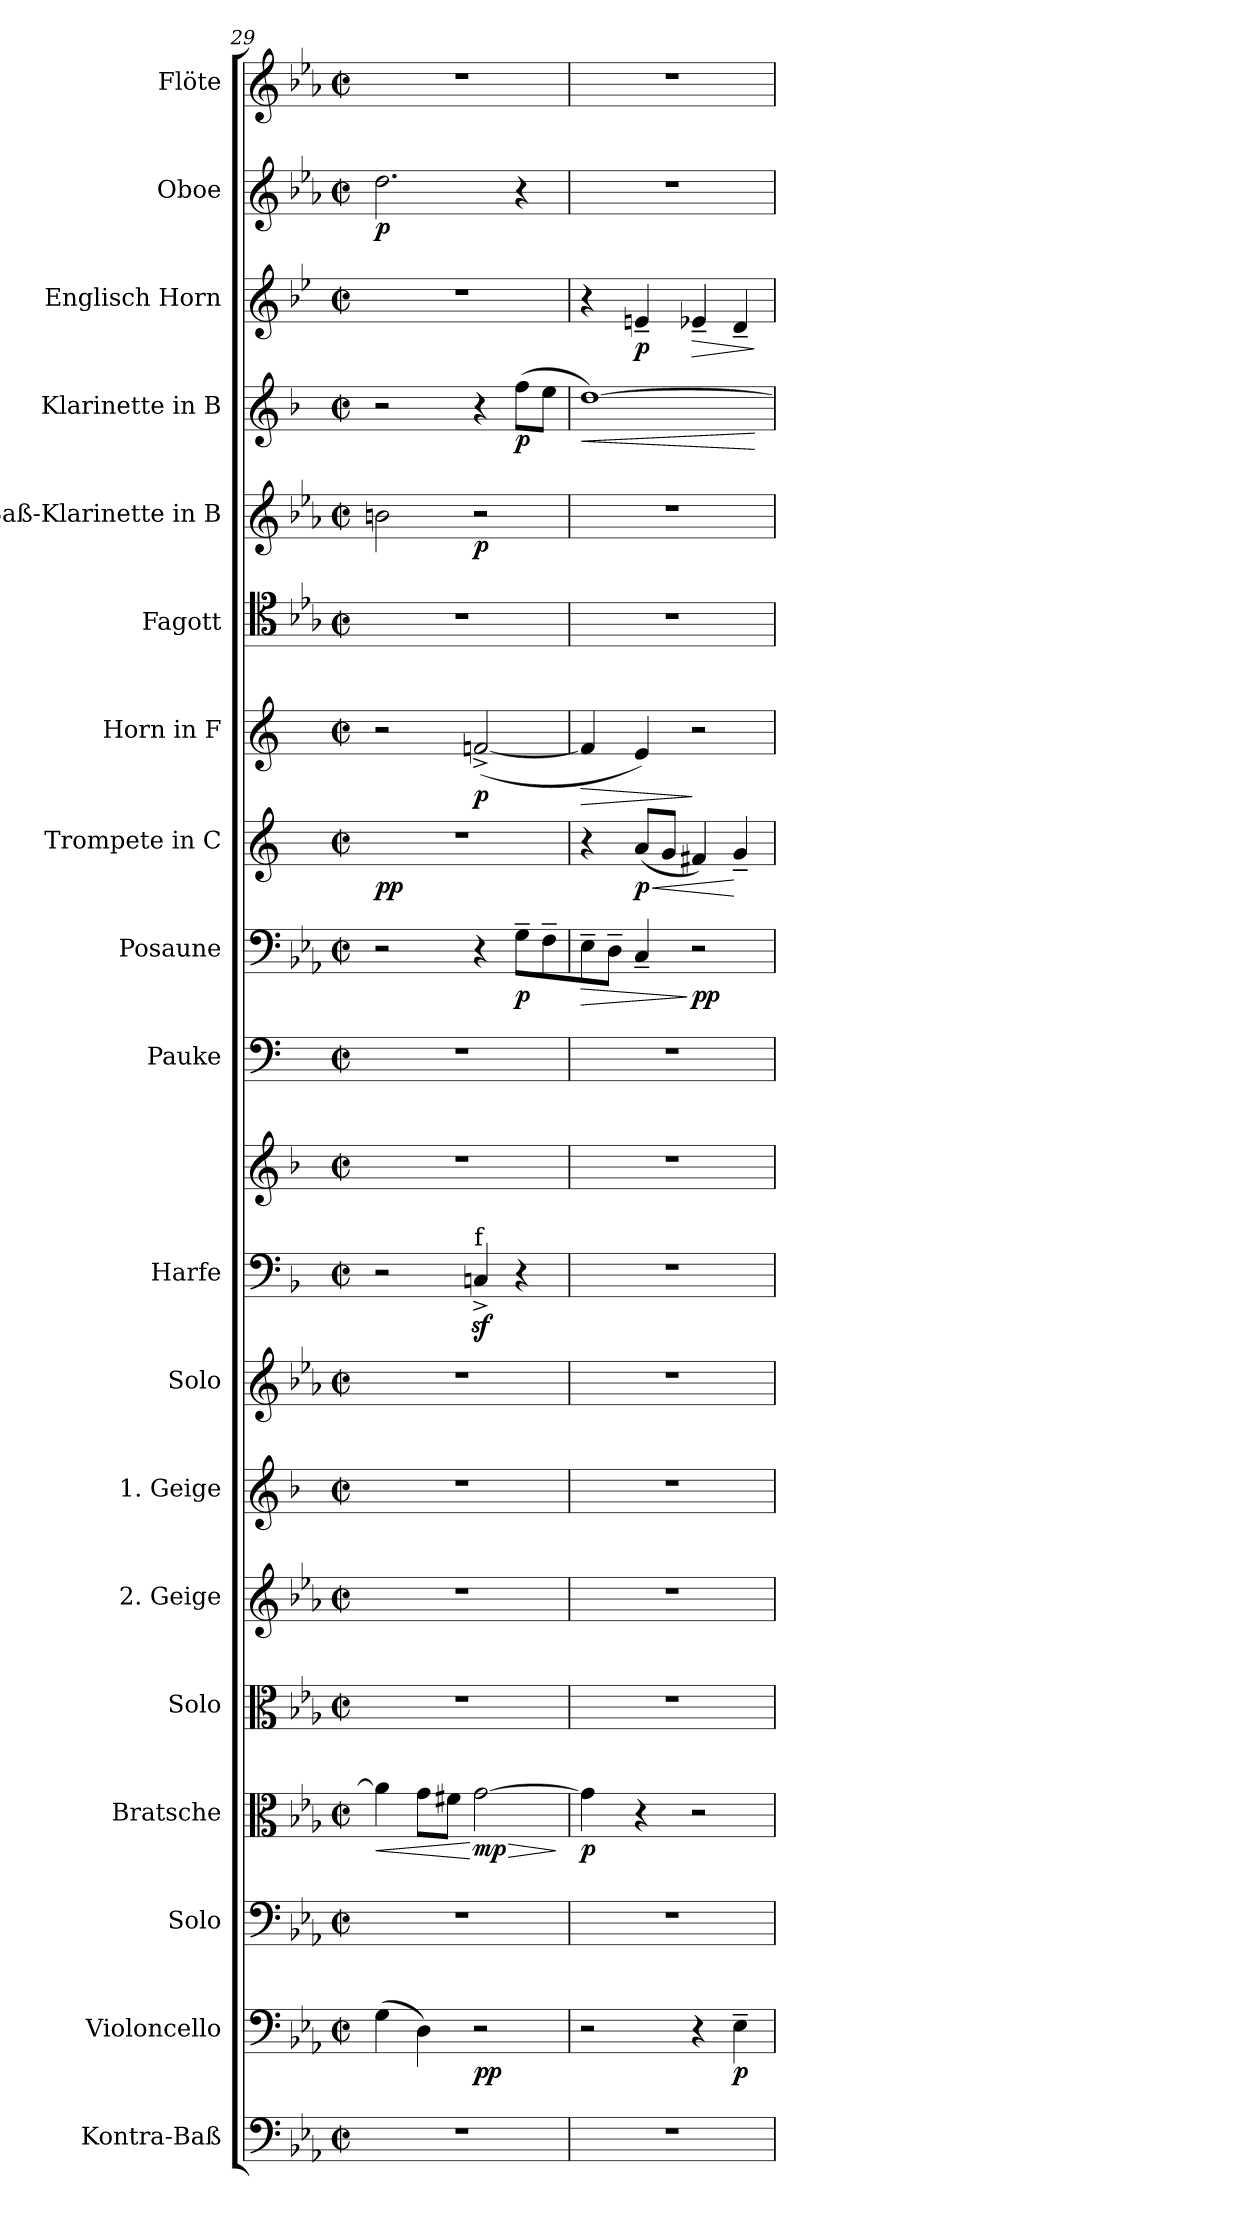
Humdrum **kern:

**kern	**kern	**dynam	**kern	**kern	**dynam	**kern	**kern	**kern	**kern	**kern	**kern	**kern	**kern	**dynam	**kern	**dynam	**kern	**dynam	**kern	**kern	**dynam	**kern	**dynam	**kern	**dynam	**kern	**dynam	**kern
*part19	*part18	*part18	*part17	*part16	*part16	*part15	*part14	*part13	*part12	*part11	*part11	*part10	*part9	*part9	*part8	*part8	*part7	*part7	*part6	*part5	*part5	*part4	*part4	*part3	*part3	*part2	*part2	*part1
*staff20	*staff19	*staff19	*staff18	*staff17	*staff17	*staff16	*staff15	*staff14	*staff13	*staff12	*staff11	*staff10	*staff9	*staff9	*staff8	*staff8	*staff7	*staff7	*staff6	*staff5	*staff5	*staff4	*staff4	*staff3	*staff3	*staff2	*staff2	*staff1
*I"Kontra-Baß	*I"Violoncello	*	*I"Solo	*I"Bratsche	*	*I"Solo	*I"2. Geige	*I"1. Geige	*I"Solo	*I"Harfe	*	*I"Pauke	*I"Posaune	*	*I"Trompete in C	*	*I"Horn in F	*	*I"Fagott	*I"Baß-Klarinette in B	*	*I"Klarinette in B	*	*I"Englisch Horn	*	*I"Oboe	*	*I"Flöte
*	*I'Vlc.	*	*I'Solo	*I'Br.	*	*I'Solo	*I'2. Gg	*I'1. Gg.	*I'Solo	*I'Hrf.	*	*I'Pk.	*I'Pos.	*	*I'Trp.	*	*I'Hr. F	*	*I'Fg.	*	*	*I'Kl. B	*	*I'E. H.	*	*I'Ob.	*	*I'Fl.
*clefF4	*clefF4	*	*clefF4	*clefC3	*	*clefC3	*clefG2	*clefG2	*clefG2	*clefF4	*clefG2	*clefF4	*clefF4	*	*clefG2	*	*clefG2	*	*clefC4	*clefG2	*	*clefG2	*	*clefG2	*	*clefG2	*	*clefG2
*ITrd7c12	*	*	*	*	*	*	*	*ITrd1c2	*	*ITrd1c2	*ITrd1c2	*	*	*	*	*	*ITrd4c7	*	*	*ITrd8c14	*	*ITrd1c2	*	*ITrd4c7	*	*	*	*
*k[b-e-a-]	*k[b-e-a-]	*	*k[b-e-a-]	*k[b-e-a-]	*	*k[b-e-a-]	*k[b-e-a-]	*k[b-e-a-]	*k[b-e-a-]	*k[b-e-a-]	*k[b-e-a-]	*k[]	*k[b-e-a-]	*	*k[]	*	*k[b-]	*	*k[b-e-a-]	*k[b-e-a-]	*	*k[b-e-a-]	*	*k[b-e-a-]	*	*k[b-e-a-]	*	*k[b-e-a-]
*M2/2	*M2/2	*	*M2/2	*M2/2	*	*M2/2	*M2/2	*M2/2	*M2/2	*M2/2	*M2/2	*M2/2	*M2/2	*	*M2/2	*	*M2/2	*	*M2/2	*M2/2	*	*M2/2	*	*M2/2	*	*M2/2	*	*M2/2
*met(c|)	*met(c|)	*	*met(c|)	*met(c|)	*	*met(c|)	*met(c|)	*met(c|)	*met(c|)	*met(c|)	*met(c|)	*met(c|)	*met(c|)	*	*met(c|)	*	*met(c|)	*	*met(c|)	*met(c|)	*	*met(c|)	*	*met(c|)	*	*met(c|)	*	*met(c|)
=29	=29	=29	=29	=29	=29	=29	=29	=29	=29	=29	=29	=29	=29	=29	=29	=29	=29	=29	=29	=29	=29	=29	=29	=29	=29	=29	=29	=29
!	!	!	!	!	!LO:HP:b	!	!	!	!	!	!	!	!	!	!	!LO:DY:b	!	!	!	!	!	!	!	!	!	!	!LO:DY:b	!
1r	(>4G\	.	1r	4a\]	<	1r	1r	1r	1r	2r	1r	1r	2r	.	1r	pp	2r	.	1r	2Bn\	.	2r	.	1r	.	2.dd\	p	1r
.	4D\)	.	.	8g\L	.	.	.	.	.	.	.	.	.	.	.	.	.	.	.	.	.	.	.	.	.	.	.	.
.	.	.	.	8f#X\J	.	.	.	.	.	.	.	.	.	.	.	.	.	.	.	.	.	.	.	.	.	.	.	.
!	!	!	!	!	!	!	!	!	!	!LO:TX:a:t=f	!	!	!	!	!	!	!	!	!	!	!	!	!	!	!	!	!	!
!	!	!LO:DY:b	!	!	!LO:HP:n=1:b	!	!	!	!	!	!	!	!	!	!	!	!	!	!	!	!	!	!	!	!	!	!	!
!	!	!	!	!	!LO:DY:n=1:b	!	!	!	!	!	!	!	!	!	!	!	!	!LO:DY:b	!	!	!LO:DY:b	!	!	!	!	!	!	!
.	2r	pp	.	[2g\	[ > mp	.	.	.	.	4BB-Xz>^/	.	.	4r	.	.	.	(<[2B-X^/	p	.	2r	p	4r	.	.	.	.	.	.
!	!	!	!	!	!	!	!	!	!	!	!	!	!	!LO:DY:b	!	!	!	!	!	!	!	!	!LO:DY:b	!	!	!	!	!
.	.	.	.	.	.	.	.	.	.	4r	.	.	8G~\L	p	.	.	.	.	.	.	.	(>8ee-\L	p	.	.	4r	.	.
.	.	.	.	.	.	.	.	.	.	.	.	.	8F~\	.	.	.	.	.	.	.	.	8dd\J	.	.	.	.	.	.
.	.	.	.	.	]	.	.	.	.	.	.	.	.	.	.	.	.	.	.	.	.	.	.	.	.	.	.	.
=30	=30	=30	=30	=30	=30	=30	=30	=30	=30	=30	=30	=30	=30	=30	=30	=30	=30	=30	=30	=30	=30	=30	=30	=30	=30	=30	=30	=30
!	!	!	!	!	!LO:DY:b	!	!	!	!	!	!	!	!	!LO:HP:b	!	!	!	!LO:HP:b	!	!	!	!	!LO:HP:b	!	!	!	!	!
1r	2r	.	1r	4g\]	p	1r	1r	1r	1r	1r	1r	1r	8E-~\	>	4r	.	4B-/]	>	1r	1r	.	[1cc)	<	4r	.	1r	.	1r
.	.	.	.	.	.	.	.	.	.	.	.	.	8D~\J	.	.	.	.	.	.	.	.	.	.	.	.	.	.	.
!	!	!	!	!	!	!	!	!	!	!	!	!	!	!	!	!LO:HP:b	!	!	!	!	!	!	!	!	!	!	!	!
!	!	!	!	!	!	!	!	!	!	!	!	!	!	!	!	!LO:DY:n=1:b	!	!	!	!	!	!	!	!	!LO:DY:b	!	!	!
.	.	.	.	4r	.	.	.	.	.	.	.	.	4C~/	.	(<8a/L	< p	4A/)	.	.	.	.	.	.	4An~/	p	.	.	.
.	.	.	.	.	.	.	.	.	.	.	.	.	.	.	8g/J	.	.	.	.	.	.	.	.	.	.	.	.	.
!	!	!	!	!	!	!	!	!	!	!	!	!	!	!LO:DY:n=1:b	!	!	!	!	!	!	!	!	!	!	!LO:HP:b	!	!	!
.	4r	.	.	2r	.	.	.	.	.	.	.	.	2r	] pp	4f#X/)	.	2r	]	.	.	.	.	.	4A-X~/	>	.	.	.
!	!	!LO:DY:b	!	!	!	!	!	!	!	!	!	!	!	!	!	!	!	!	!	!	!	!	!	!	!	!	!	!
.	4E-~\	p	.	.	.	.	.	.	.	.	.	.	.	.	4g~/	[	.	.	.	.	.	.	.	4G~/	.	.	.	.
.	.	.	.	.	.	.	.	.	.	.	.	.	.	.	.	.	.	.	.	.	.	.	[	.	]	.	.	.
=	=	=	=	=	=	=	=	=	=	=	=	=	=	=	=	=	=	=	=	=	=	=	=	=	=	=	=	=
*-	*-	*-	*-	*-	*-	*-	*-	*-	*-	*-	*-	*-	*-	*-	*-	*-	*-	*-	*-	*-	*-	*-	*-	*-	*-	*-	*-	*-
